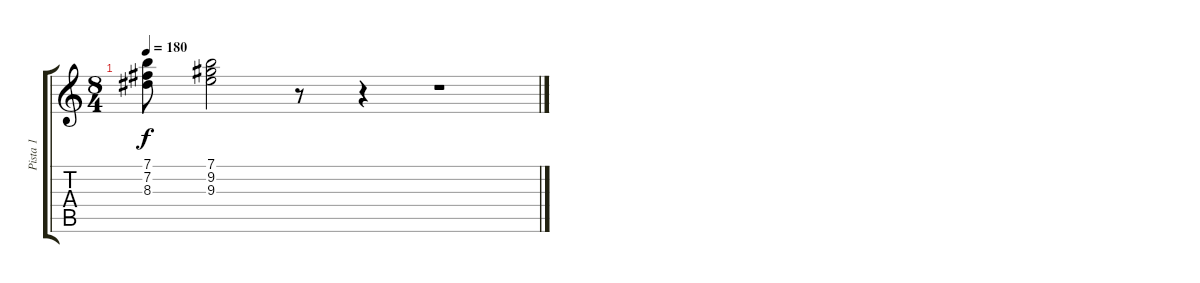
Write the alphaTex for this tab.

\track ("Pista 1" "Pista 1") {instrument electricguitarclean}
\staff {score tabs}
\tuning (E4 B3 G3 D3 A2 E2) {hide}
\ts (8 4)
\tempo 180
\clef g2
\ks c
(7.1 7.2 8.3).8{dy f} (7.1 9.2 9.3).2 r.8 r.4 r.1
